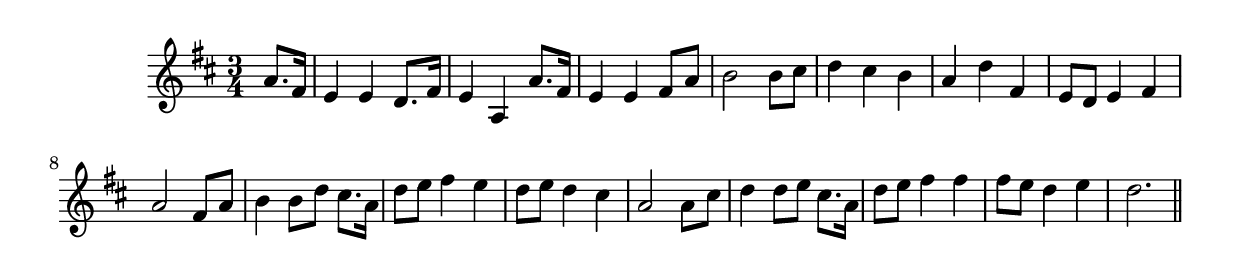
\version "2.19.49"
%{\header {
  title = "Venus theme from The Planets"
  composer = "Holst"
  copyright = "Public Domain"
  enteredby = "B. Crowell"
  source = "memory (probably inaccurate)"
}%}
\score{{\key d \major
\time 3/4
%{\tempo 4=90
%}\relative a' {
\partial 4
a8. fis16 | e4 e4 d8. fis16 | e4 a, a'8. fis16 | e4 e fis8 a | b2 b8 cis |
d4 cis b | a d fis, | e8 d e4 fis | a2 fis8 a |
b4 b8 d cis8. a16 | d8 e fis4 e | d8 e d4 cis | a2 a8 cis |
d4 d8 e cis8. a16 | d8 e fis4 fis | fis8 e d4 e | d2. 
\bar "||"
}
}}